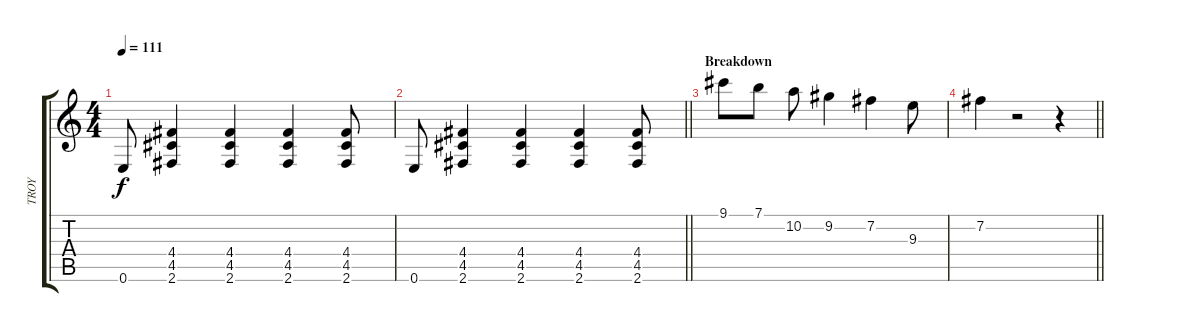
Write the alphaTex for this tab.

\track ("TROY" "TROY") {instrument electricguitarclean}
\staff {score tabs}
\tuning (E4 B3 G3 D3 A2 E2) {hide}
\ts (4 4)
\tempo 111
\clef g2
\ks c
0.6.8{dy f} (4.4 4.5 2.6).4 (4.4 4.5 2.6).4 (4.4 4.5 2.6).4 (4.4 4.5 2.6).8 |
\barLineRight lightlight
0.6.8 (4.4 4.5 2.6).4 (4.4 4.5 2.6).4 (4.4 4.5 2.6).4 (4.4 4.5 2.6).8 |
\section ("" "Breakdown")
9.1.8 7.1.8 10.2.8 9.2.4 7.2.4 9.3.8 |
\barLineRight lightlight
7.2.4 r.2 r.4
